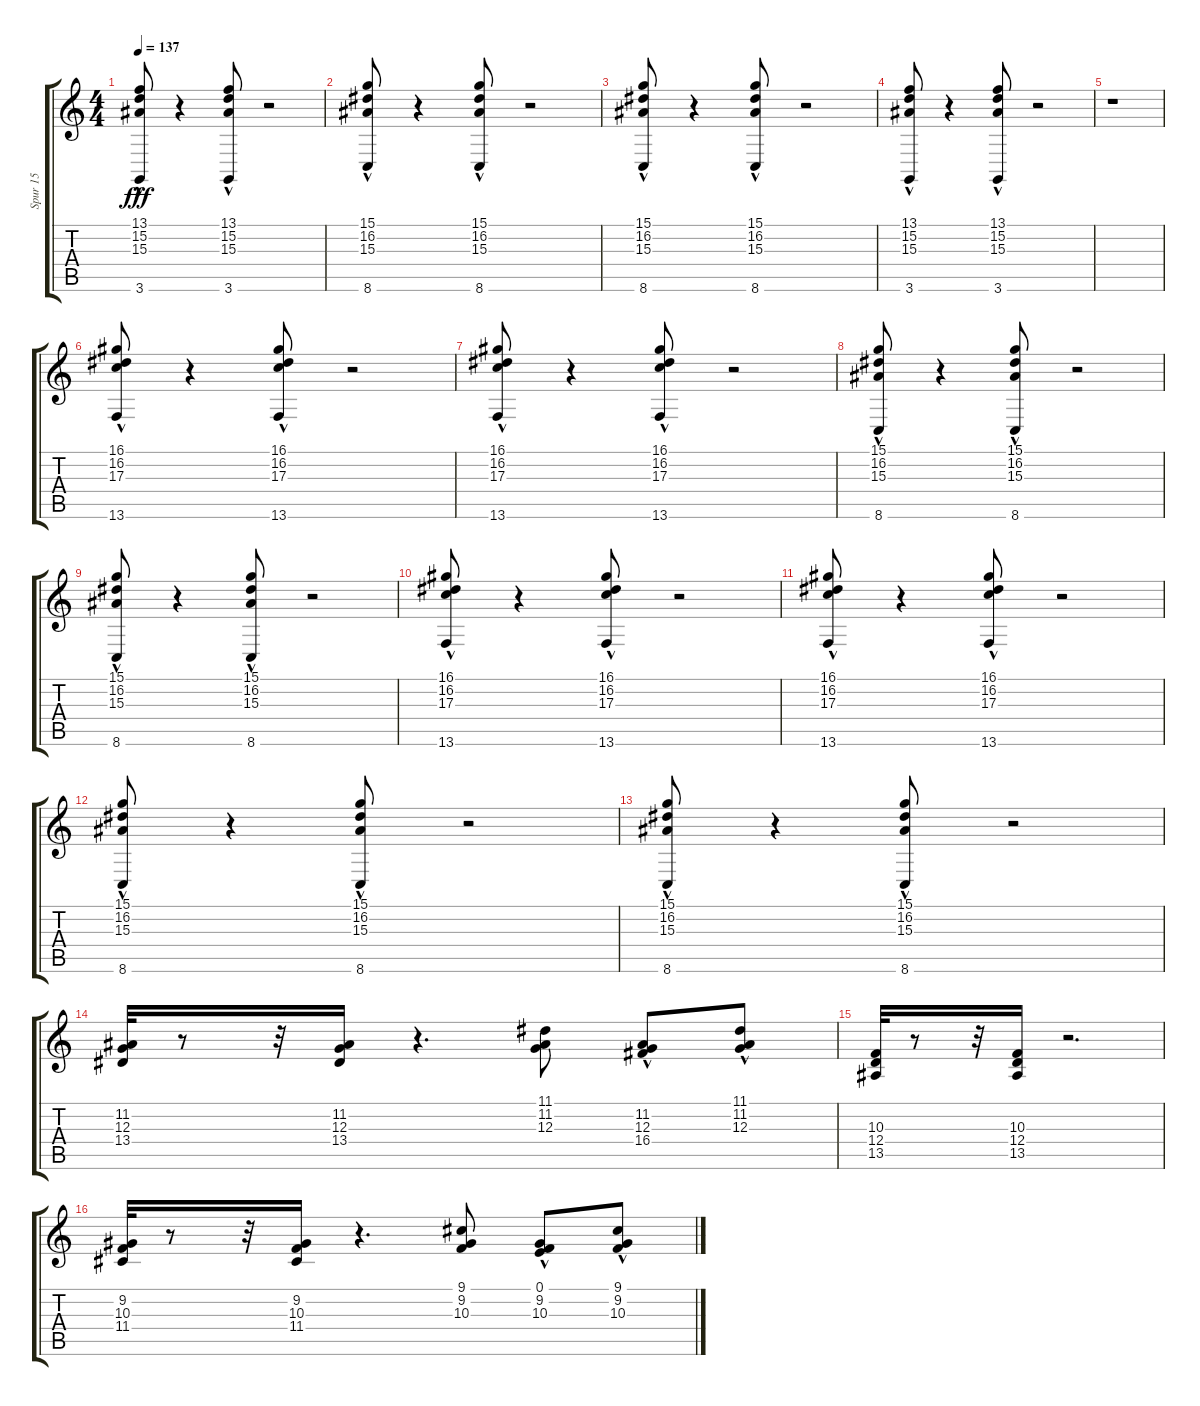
\track ("Spur 15" "Spur 15") {instrument brightacousticpiano}
\staff {score tabs}
\tuning (E4 B3 G3 D3 A2 E2) {hide}
\ts (4 4)
\tempo 137
\clef g2
\ks c
(13.1{hac} 15.2 15.3{hac} 3.6).8{dy fff} r.4 (13.1 15.2{hac} 15.3 3.6).8 r.2 |
(15.1 16.2{hac} 15.3{hac} 8.6).8 r.4 (15.1{hac} 16.2 15.3 8.6).8 r.2 |
(15.1 16.2{hac} 15.3{hac} 8.6).8 r.4 (15.1{hac} 16.2 15.3 8.6).8 r.2 |
(13.1{hac} 15.2 15.3{hac} 3.6).8 r.4 (13.1 15.2{hac} 15.3 3.6).8 r.2 |
r.1 |
(16.1{hac} 16.2{hac} 17.3 13.6).8 r.4 (16.1 16.2 17.3{hac} 13.6).8 r.2 |
(16.1{hac} 16.2{hac} 17.3 13.6).8 r.4 (16.1 16.2 17.3{hac} 13.6).8 r.2 |
(15.1 16.2{hac} 15.3{hac} 8.6).8 r.4 (15.1{hac} 16.2 15.3 8.6).8 r.2 |
(15.1 16.2{hac} 15.3{hac} 8.6).8 r.4 (15.1{hac} 16.2 15.3 8.6).8 r.2 |
(16.1{hac} 16.2{hac} 17.3 13.6).8 r.4 (16.1 16.2 17.3{hac} 13.6).8 r.2 |
(16.1{hac} 16.2{hac} 17.3 13.6).8 r.4 (16.1 16.2 17.3{hac} 13.6).8 r.2 |
(15.1 16.2{hac} 15.3{hac} 8.6).8 r.4 (15.1{hac} 16.2 15.3 8.6).8 r.2 |
(15.1 16.2{hac} 15.3{hac} 8.6).8 r.4 (15.1{hac} 16.2 15.3 8.6).8 r.2 |
(11.2 12.3 13.4).32 r.8 r.32 (11.2 12.3 13.4).16 r.4{d} (11.1 11.2 12.3).8 (11.2 12.3{hac} 16.4).8 (11.1{hac} 11.2 12.3{hac}).8 |
(10.3 12.4 13.5).32 r.8 r.32 (10.3 12.4 13.5).16 r.2{d} |
(9.2 10.3 11.4).32 r.8 r.32 (9.2 10.3 11.4).16 r.4{d} (9.1 9.2 10.3).8 (0.1 9.2 10.3{hac}).8 (9.1{hac} 9.2 10.3{hac}).8
